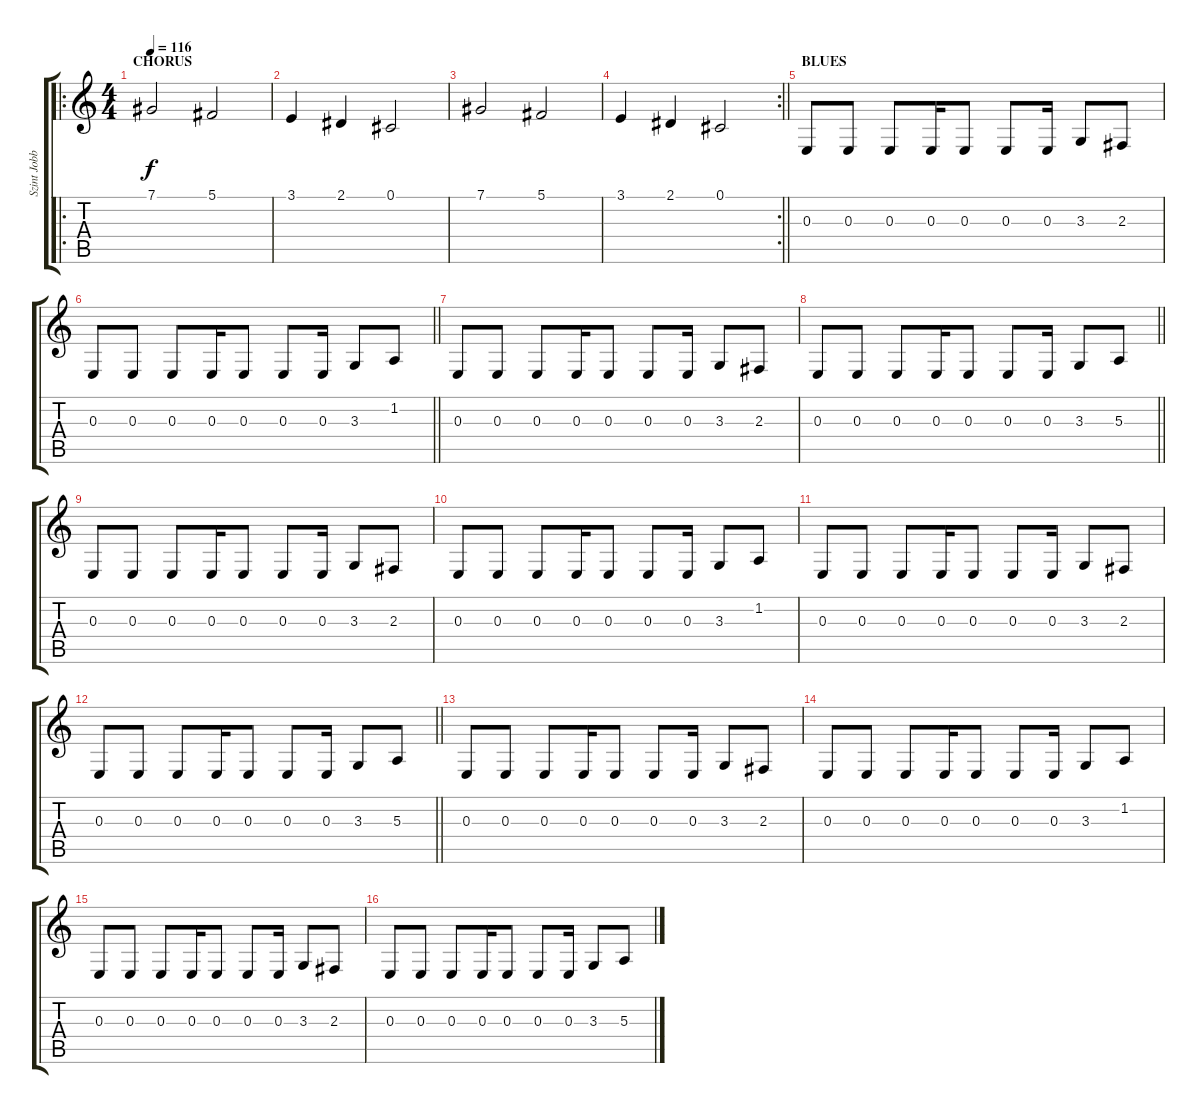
\track ("Szint Jobb" "Szint Jobb") {instrument stringensemble1}
\staff {score tabs}
\tuning (Db4 Ab3 E3 B2 Gb2 Db2) {hide}
\ro
\ts (4 4)
\section ("" "CHORUS")
\tempo 116
\clef g2
\ks c
7.1.2{dy f instrument stringensemble1} 5.1.2 |
3.1.4 2.1.4 0.1.2 |
7.1.2{instrument stringensemble1} 5.1.2 |
\rc 2
\barLineRight lightlight
3.1.4 2.1.4 0.1.2 |
\section ("" "BLUES")
0.3.8{instrument brightacousticpiano} 0.3.8 0.3.8 0.3.16 0.3.8 0.3.8 0.3.16 3.3.8 2.3.8 |
\barLineRight lightlight
0.3.8{instrument brightacousticpiano} 0.3.8 0.3.8 0.3.16 0.3.8 0.3.8 0.3.16 3.3.8 1.2.8 |
0.3.8{instrument brightacousticpiano} 0.3.8 0.3.8 0.3.16 0.3.8 0.3.8 0.3.16 3.3.8 2.3.8 |
\barLineRight lightlight
0.3.8{instrument brightacousticpiano} 0.3.8 0.3.8 0.3.16 0.3.8 0.3.8 0.3.16 3.3.8 5.3.8 |
0.3.8{instrument brightacousticpiano} 0.3.8 0.3.8 0.3.16 0.3.8 0.3.8 0.3.16 3.3.8 2.3.8 |
0.3.8{instrument brightacousticpiano} 0.3.8 0.3.8 0.3.16 0.3.8 0.3.8 0.3.16 3.3.8 1.2.8 |
0.3.8{instrument brightacousticpiano} 0.3.8 0.3.8 0.3.16 0.3.8 0.3.8 0.3.16 3.3.8 2.3.8 |
\barLineRight lightlight
0.3.8{instrument brightacousticpiano} 0.3.8 0.3.8 0.3.16 0.3.8 0.3.8 0.3.16 3.3.8 5.3.8 |
0.3.8{instrument brightacousticpiano} 0.3.8 0.3.8 0.3.16 0.3.8 0.3.8 0.3.16 3.3.8 2.3.8 |
0.3.8{instrument brightacousticpiano} 0.3.8 0.3.8 0.3.16 0.3.8 0.3.8 0.3.16 3.3.8 1.2.8 |
0.3.8{instrument brightacousticpiano} 0.3.8 0.3.8 0.3.16 0.3.8 0.3.8 0.3.16 3.3.8 2.3.8 |
0.3.8{instrument brightacousticpiano} 0.3.8 0.3.8 0.3.16 0.3.8 0.3.8 0.3.16 3.3.8 5.3.8
